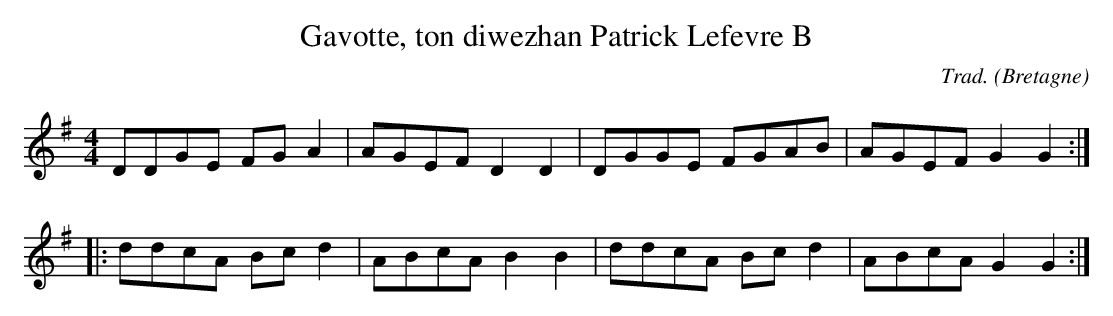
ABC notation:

X:1
T:Gavotte, ton diwezhan Patrick Lefevre B
C:Trad.
O:Bretagne
M:4/4
L:1/8
K:G
DDGE FG A2 | AGEF D2D2 | DGGE FGAB | AGEF G2G2 ::
ddcA Bc d2 | ABcA B2B2 | ddcA Bc d2 | ABcA G2G2 :|
